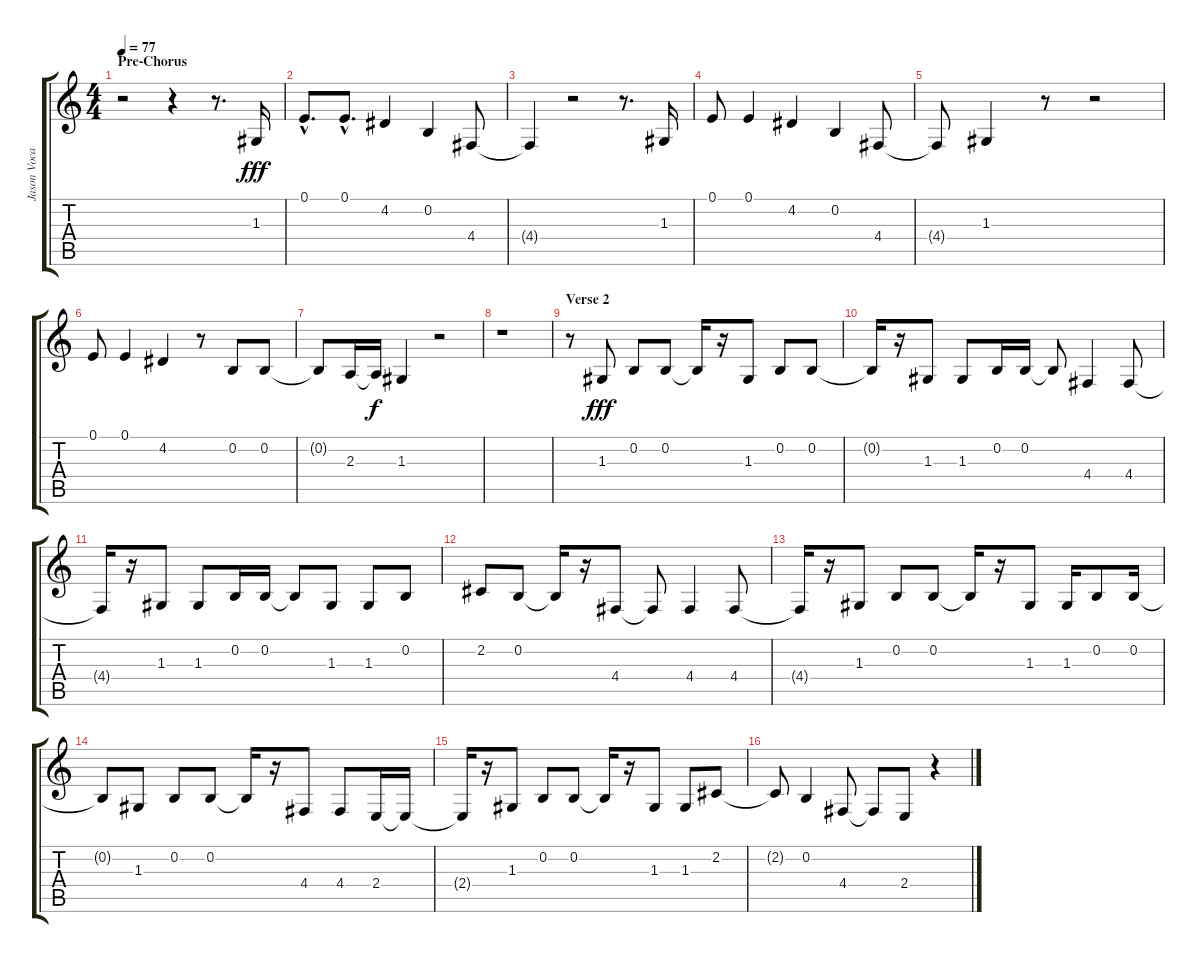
\track ("Jason Vocals" "Jason Voca") {instrument clarinet}
\staff {score tabs}
\tuning (E4 B3 G3 D3 A2 E2) {hide}
\ts (4 4)
\section ("" "Pre-Chorus")
\tempo 77
\clef g2
\ks c
r.2{dy fff} r.4 r.8{d} 1.3.16 |
0.1{hac}.8{d} 0.1{hac}.8{d} 4.2.4 0.2.4 4.4.8 |
4.4{t}.4 r.2 r.8{d} 1.3.16 |
0.1.8 0.1.4 4.2.4 0.2.4 4.4.8 |
4.4{t}.8 1.3.4 r.8 r.2 |
0.1.8 0.1.4 4.2.4 r.8 0.2.8 0.2.8 |
0.2{t}.8 2.3.16 2.3{t}.16{dy f} 1.3.4 r.2 |
r.1 |
\section ("" "Verse 2")
r.8 1.3.8{dy fff} 0.2.8 0.2.8 0.2{t}.16 r.16 1.3.8 0.2.8 0.2.8 |
0.2{t}.16 r.16 1.3.8 1.3.8 0.2.16 0.2.16 0.2{t}.8 4.4.4 4.4.8 |
4.4{t}.16 r.16 1.3.8 1.3.8 0.2.16 0.2.16 0.2{t}.8 1.3.8 1.3.8 0.2.8 |
2.2.8 0.2.8 0.2{t}.16 r.16 4.4.8 4.4{t}.8 4.4.4 4.4.8 |
4.4{t}.16 r.16 1.3.8 0.2.8 0.2.8 0.2{t}.16 r.16 1.3.8 1.3.16 0.2.8 0.2.16 |
0.2{t}.8 1.3.8 0.2.8 0.2.8 0.2{t}.16 r.16 4.4.8 4.4.8 2.4.16 2.4{t}.16 |
2.4{t}.16 r.16 1.3.8 0.2.8 0.2.8 0.2{t}.16 r.16 1.3.8 1.3.8 2.2.8 |
2.2{t}.8 0.2.4 4.4.8 4.4{t}.8 2.4.8 r.4
